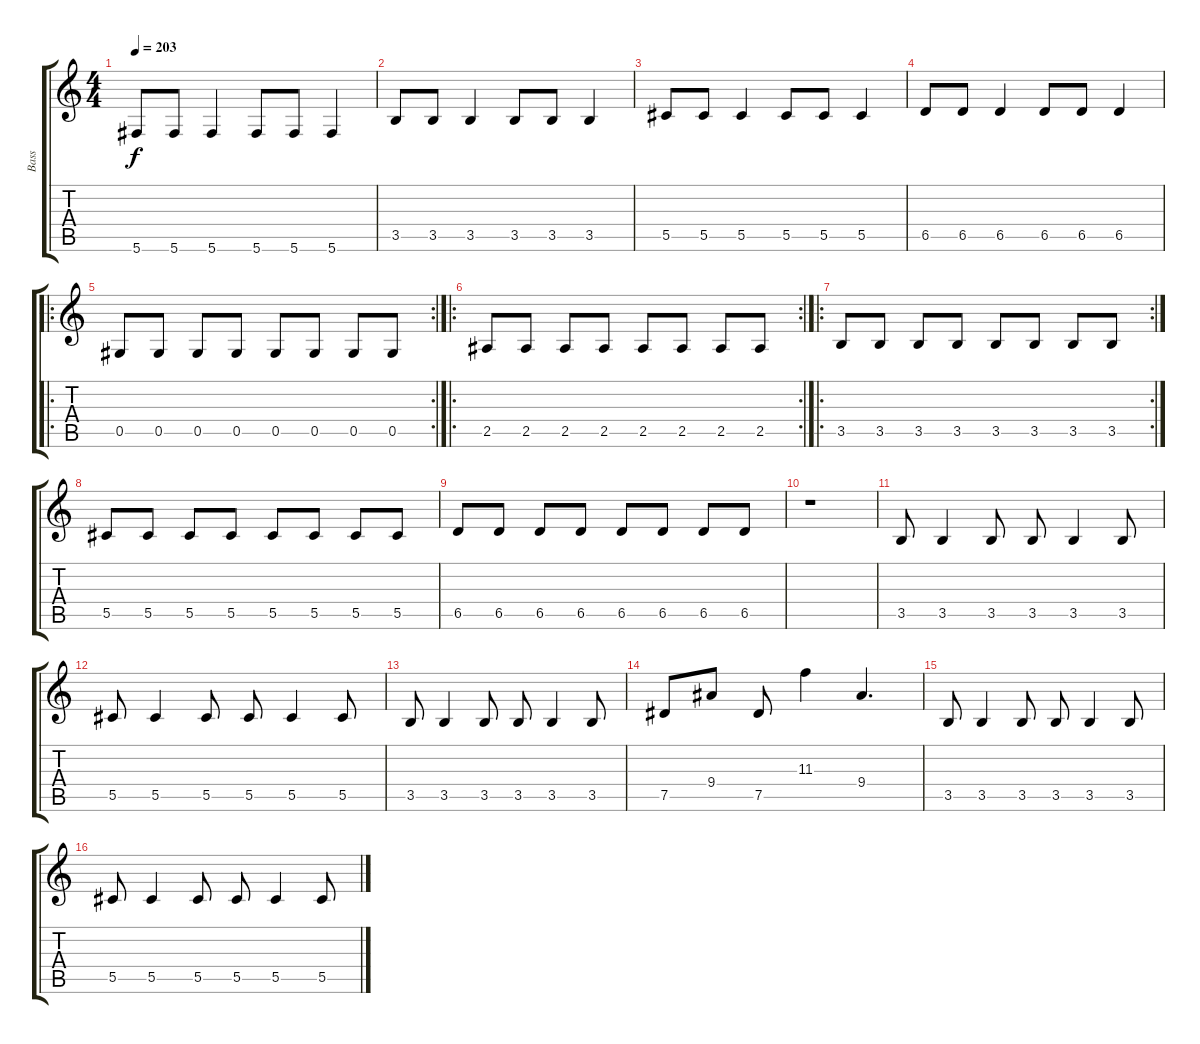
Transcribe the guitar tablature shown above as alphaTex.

\track ("Bass" "Bass") {instrument electricbasspick}
\staff {score tabs}
\tuning (Eb4 Bb3 Gb3 Db3 Ab2 Db2) {hide}
\ts (4 4)
\tempo 203
\clef g2
\ks c
5.6.8{dy f} 5.6.8 5.6.4 5.6.8 5.6.8 5.6.4 |
3.5.8 3.5.8 3.5.4 3.5.8 3.5.8 3.5.4 |
5.5.8 5.5.8 5.5.4 5.5.8 5.5.8 5.5.4 |
6.5.8 6.5.8 6.5.4 6.5.8 6.5.8 6.5.4 |
\ro
\rc 2
0.5.8 0.5.8 0.5.8 0.5.8 0.5.8 0.5.8 0.5.8 0.5.8 |
\ro
\rc 2
2.5.8 2.5.8 2.5.8 2.5.8 2.5.8 2.5.8 2.5.8 2.5.8 |
\ro
\rc 2
3.5.8 3.5.8 3.5.8 3.5.8 3.5.8 3.5.8 3.5.8 3.5.8 |
5.5.8 5.5.8 5.5.8 5.5.8 5.5.8 5.5.8 5.5.8 5.5.8 |
6.5.8 6.5.8 6.5.8 6.5.8 6.5.8 6.5.8 6.5.8 6.5.8 |
r.1 |
3.5.8 3.5.4 3.5.8 3.5.8 3.5.4 3.5.8 |
5.5.8 5.5.4 5.5.8 5.5.8 5.5.4 5.5.8 |
3.5.8 3.5.4 3.5.8 3.5.8 3.5.4 3.5.8 |
7.5.8 9.4.8 7.5.8 11.3.4 9.4.4{d} |
3.5.8 3.5.4 3.5.8 3.5.8 3.5.4 3.5.8 |
5.5.8 5.5.4 5.5.8 5.5.8 5.5.4 5.5.8
